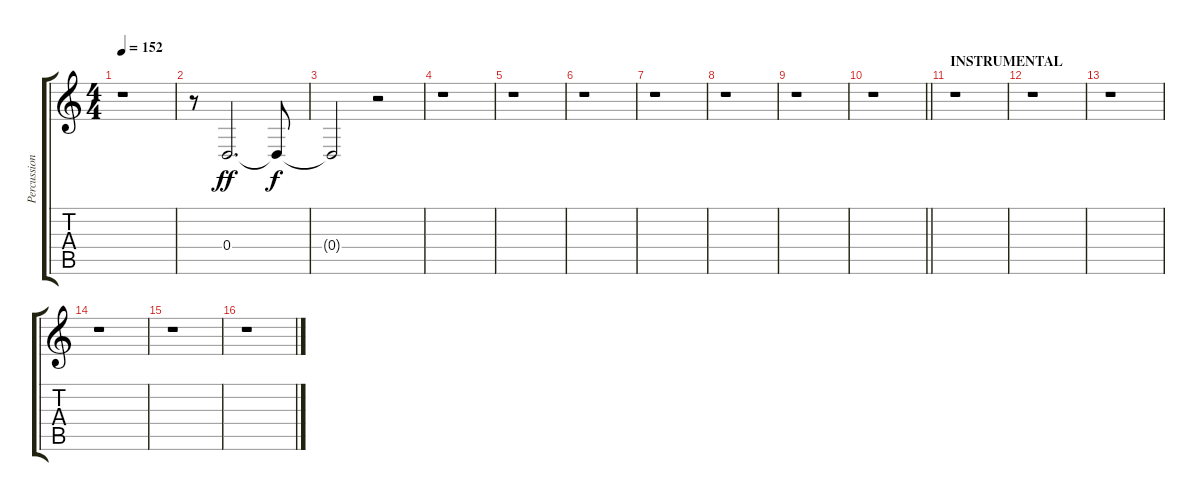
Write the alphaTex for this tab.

\track ("Percussions" "Percussion") {instrument reversecymbal}
\staff {score tabs}
\tuning (E4 B3 G3 D3 A2 E2) {hide}
\ts (4 4)
\tempo 152
\clef g2
\ks c
r.1{dy f} |
r.8 0.4.2{d dy ff} 0.4{t}.8{dy f} |
0.4{t}.2 r.2 |
r.1 |
r.1 |
r.1 |
r.1 |
r.1 |
r.1 |
\barLineRight lightlight
r.1 |
\section ("" "INSTRUMENTAL")
r.1 |
r.1 |
r.1 |
r.1 |
r.1 |
r.1
